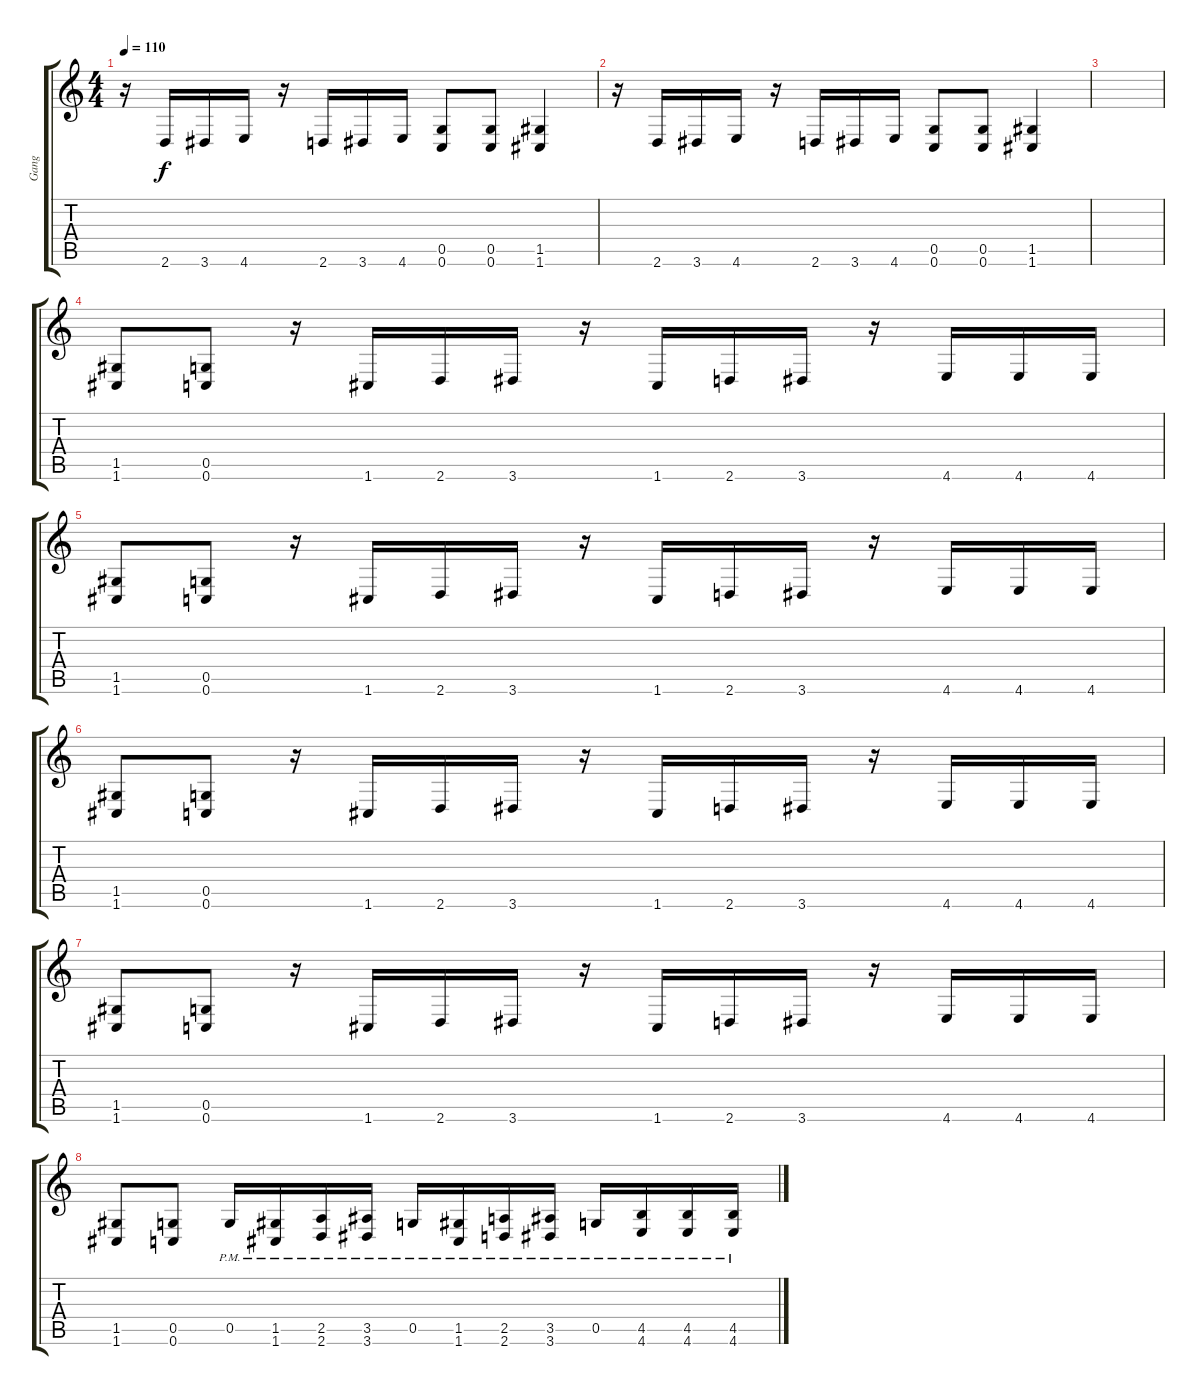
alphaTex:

\track ("Gang" "Gang") {instrument overdrivenguitar}
\staff {score tabs}
\tuning (D4 A3 F3 C3 G2 C2) {hide}
\ts (4 4)
\tempo 110
\clef g2
\ks c
r.16{dy f} 2.6.16 3.6.16 4.6.16 r.16 2.6.16 3.6.16 4.6.16 (0.5 0.6).8 (0.5 0.6).8 (1.5 1.6).4 |
r.16 2.6.16 3.6.16 4.6.16 r.16 2.6.16 3.6.16 4.6.16 (0.5 0.6).8 (0.5 0.6).8 (1.5 1.6).4 |
|
(1.5 1.6).8 (0.5 0.6).8 r.16 1.6.16 2.6.16 3.6.16 r.16 1.6.16 2.6.16 3.6.16 r.16 4.6.16 4.6.16 4.6.16 |
(1.5 1.6).8 (0.5 0.6).8 r.16 1.6.16 2.6.16 3.6.16 r.16 1.6.16 2.6.16 3.6.16 r.16 4.6.16 4.6.16 4.6.16 |
(1.5 1.6).8 (0.5 0.6).8 r.16 1.6.16 2.6.16 3.6.16 r.16 1.6.16 2.6.16 3.6.16 r.16 4.6.16 4.6.16 4.6.16 |
(1.5 1.6).8 (0.5 0.6).8 r.16 1.6.16 2.6.16 3.6.16 r.16 1.6.16 2.6.16 3.6.16 r.16 4.6.16 4.6.16 4.6.16 |
(1.5 1.6).8 (0.5 0.6).8 0.5{pm}.16 (1.5{pm} 1.6{pm}).16 (2.5{pm} 2.6{pm}).16 (3.5{pm} 3.6{pm}).16 0.5{pm}.16 (1.5{pm} 1.6{pm}).16 (2.5{pm} 2.6{pm}).16 (3.5{pm} 3.6{pm}).16 0.5{pm}.16 (4.5{pm} 4.6{pm}).16 (4.5{pm} 4.6{pm}).16 (4.5{pm} 4.6{pm}).16
